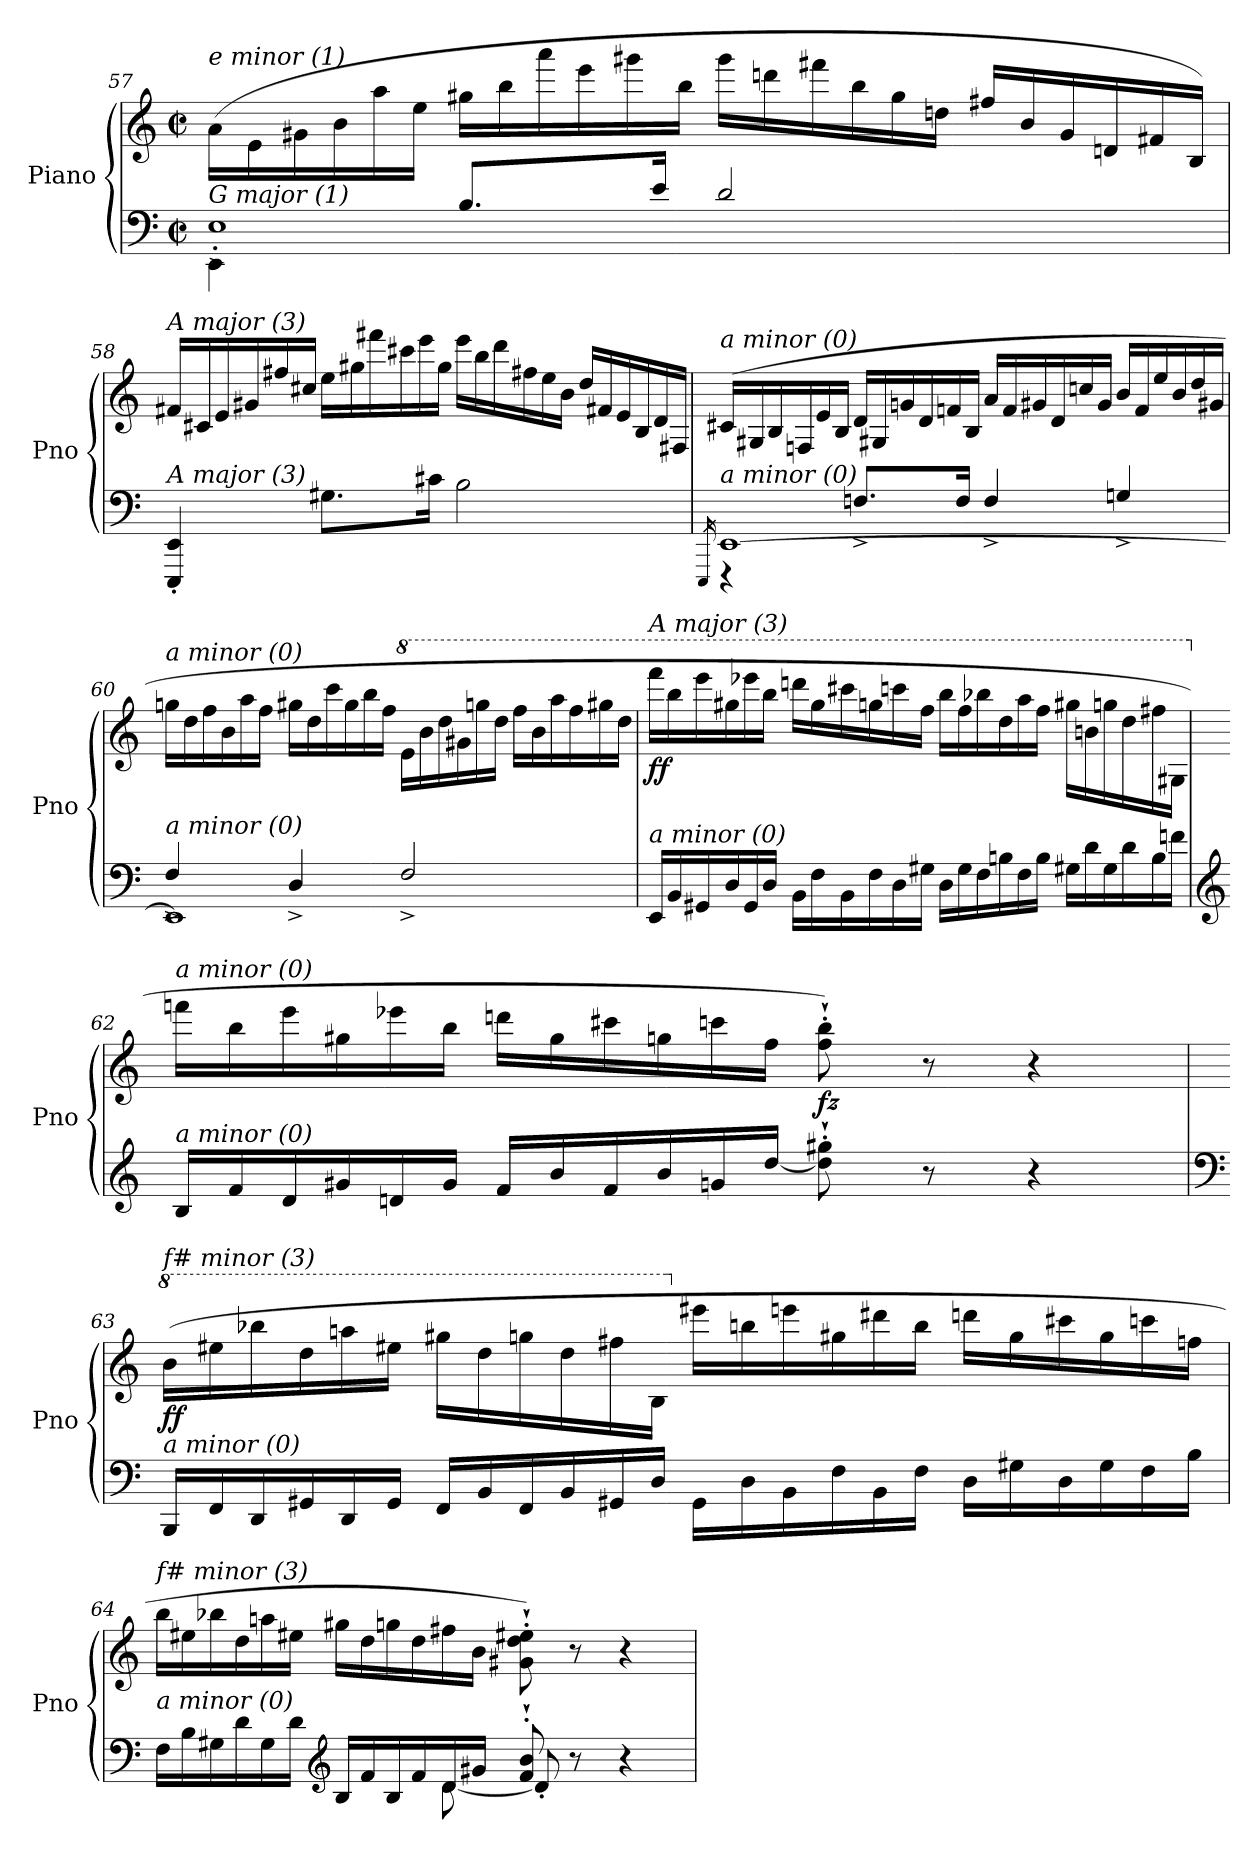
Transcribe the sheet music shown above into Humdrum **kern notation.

**kern	**kern	**dynam
*part1	*part1	*part1
*staff2	*staff1	*staff1/2
*I"Piano	*	*
*I'Pno	*	*
!!LO:LB:g=z
*clefF4	*clefG2	*
*k[]	*k[]	*
*M4/4	*M4/4	*
*met(c|)	*met(c|)	*
=57	=57	=57
*^	*	*
*	*	*Xtuplet	*
!	!	!LO:TX:i:t=e minor (1)	!
!LO:TX:i:t=G major (1)	!	!	!
4EE'\	(1E^	(24a\LL	.
.	.	24e\	.
.	.	24g#X\	.
.	.	24b\	.
.	.	24aa\	.
.	.	24ee\JJ	.
8.B/L	.	24gg#X\LL	.
.	.	24bb\	.
.	.	24aaa\	.
.	.	24eee\	.
.	.	24ggg#X\	.
16e/Jk	.	.	.
.	.	24bb\JJ	.
2d/	.	24ggg#\LL	.
.	.	24dddn\	.
.	.	24fff#X\	.
.	.	24bb\	.
.	.	24gg#\	.
.	.	24ddn\JJ	.
.	.	24ff#X/LL	.
.	.	24b/	.
.	.	24g#/	.
.	.	24dn/	.
.	.	24f#X/	.
.	.	24B/JJ)	.
*v	*v	*	*
!!LO:LB:g=z
=58	=58	=58
!	!LO:TX:i:t=A major (3)	!
!LO:TX:i:t=A major (3)	!	!
4EEE/' 4EE/'	24f#X/LL	.
.	24c#X/	.
.	24e/	.
.	24g#X/	.
.	24ff#X/	.
.	24cc#X/JJ	.
8.G#X\L	24ee\LL	.
.	24gg#X\	.
.	24fff#X\	.
.	24ccc#X\	.
.	24eee\	.
16c#X\Jk	.	.
.	24gg#\JJ	.
2B\	24eee\LL	.
.	24bb\	.
.	24ddd\	.
.	24ff#X\	.
.	24ee\	.
.	24b\JJ	.
.	24dd/LL	.
.	24f#X/	.
.	24e/	.
.	24B/	.
.	24d/	.
.	24F#X/JJ)	.
!!LO:LB:g=z
=59	=59	=59
16qEEE/	.	.
*^	*	*
!	!	!LO:TX:i:t=a minor (0)	!
!LO:TX:i:t=a minor (0)	!	!	!
[1EE	4r	(24c#X/LL	.
.	.	24G#X/	.
.	.	24B/	.
.	.	24Fn/	.
.	.	24e/	.
.	.	24B/JJ	.
.	8.Fn^/L	24d/LL	.
.	.	24G#X/	.
.	.	24gn/	.
.	.	24d/	.
.	.	24fn/	.
.	16F/Jk	.	.
.	.	24B/JJ	.
.	4F^/	24a/LL	.
.	.	24f/	.
.	.	24g#X/	.
.	.	24d/	.
.	.	24ccn/	.
.	.	24g#/JJ	.
.	4Gn^/	24b/LL	.
.	.	24f/	.
.	.	24ee/	.
.	.	24b/	.
.	.	24dd/	.
.	.	24g#X/JJ	.
=60	=60	=60	=60
!	!	!LO:TX:i:t=a minor (0)	!
!LO:TX:i:t=a minor (0)	!	!	!
1EE]	4F^/	24ggn\LL	.
.	.	24dd\	.
.	.	24ff\	.
.	.	24b\	.
.	.	24aa\	.
.	.	24ff\JJ	.
.	4D^/	24gg#X\LL	.
.	.	24dd\	.
.	.	24ccc\	.
.	.	24gg#\	.
.	.	24bb\	.
.	.	24ff\JJ	.
*	*	*8va	*
.	2F^/	24ee\LL	.
.	.	24bb\	.
.	.	24ddd\	.
.	.	24gg#X\	.
.	.	24gggn\	.
.	.	24ddd\JJ	.
.	.	24fff\LL	.
.	.	24bb\	.
.	.	24aaa\	.
.	.	24fff\	.
.	.	24ggg#X\	.
.	.	24ddd\JJ	.
*v	*v	*	*
!!LO:LB:g=z
=61	=61	=61
*Xtuplet	*	*
!	!LO:TX:i:t=A major (3)	!
!LO:TX:i:t=a minor (0)	!	!
!	!	!LO:DY:b
24EE/LL	24ffff\LL	ff
24BB/	24bbb\	.
24GG#X/	24eeee\	.
24D/	24ggg#X\	.
24GG#/	24eeee-Xi\	.
24D/JJ	24bbb\JJ	.
24BB\LL	24ddddn\LL	.
24F\	24ggg#\	.
24BB\	24cccc#X\	.
24F\	24gggn\	.
24D\	24ccccn\	.
24G#X\JJ	24fff\JJ	.
24D\LL	24bbb\LL	.
24G#\	24fff\	.
24F\	24bbb-X\	.
24Bn\	24ddd\	.
24F\	24aaa\	.
24B\JJ	24fff\JJ	.
24G#X\LL	24ggg#X\LL	.
24d\	24bbn\	.
24G#\	24gggn\	.
24d\	24ddd\	.
24B\	24fff#X\	.
24fn\JJ	24g#X\JJ	.
!!LO:PB:g=z
=62	=62	=62
*clefG2	*	*
*	*X8va	*
!	!LO:TX:i:t=a minor (0)	!
!LO:TX:i:t=a minor (0)	!	!
24B/LL	24fffn\LL	.
24f/	24bb\	.
24d/	24eee\	.
24g#X/	24gg#X\	.
24dn/	24eee-Xi\	.
24g#/JJ	24bb\JJ	.
24f/LL	24dddn\LL	.
24b/	24gg#\	.
24f/	24ccc#X\	.
24b/	24ggn\	.
24gn/	24cccn\	.
[24dd/JJ	24ff\JJ	.
!	!	!LO:DY:b
8dd\]`' 8gg#X\`'	8ff\`' 8bb\`')	fz
8r	8r	.
4r	4r	.
!!LO:LB:g=z
=63	=63	=63
*clefF4	*	*
*	*8va	*
!	!LO:TX:i:t=f# minor (3)	!
!LO:TX:i:t=a minor (0)	!	!
!	!	!LO:DY:b
24BBB/LL	(24bb\LL	ff
24FF/	24eee#Xi\	.
24DD/	24bbb-Xi\	.
24GG#X/	24ddd\	.
24DD/	24aaan\	.
24GG#/JJ	24eee#Xi\JJ	.
24FF/LL	24ggg#X\LL	.
24BB/	24ddd\	.
24FF/	24gggn\	.
24BB/	24ddd\	.
24GG#X/	24fff#X\	.
24D/JJ	24b\JJ	.
*	*X8va	*
24GG#\LL	24eee#Xi\LL	.
24D\	24bb\	.
24BB\	24eee\	.
24F\	24gg#X\	.
24BB\	24ddd#X\	.
24F\JJ	24bb\JJ	.
24D\LL	24dddn\LL	.
24G#X\	24gg#\	.
24D\	24ccc#X\	.
24G#\	24gg#\	.
24F\	24cccn\	.
24B\JJ	24ffn\JJ	.
!!LO:LB:g=z
=64	=64	=64
*^	*^	*
!	!	!LO:TX:i:t=f# minor (3)	!	!
!LO:TX:i:t=a minor (0)	!	!	!	!
24F\LL	4ryy	24bb\LL	4ryy	.
24B\	.	24ee#Xi\	.	.
24G#X\	.	24bb-Xi\	.	.
24d\	.	24dd\	.	.
24G#\	.	24aan\	.	.
24d\JJ	.	24ee#Xi\JJ	.	.
*clefG2	*	*	*	*
24B/LL	6ryy	24gg#X\LL	4.ryy	.
24f/	.	24dd\	.	.
24B/	.	24ggn\	.	.
24f/	.	24dd\	.	.
24d/	[12d\	24ff#X\	.	.
24g#X/JJ	.	24b\JJ	.	.
!	!	!	!	!LO:DY:b
8f/`' 8b/`'	8d'/]	8g#X\`' 8dd\`' 8ee#Xi\`')	.	other-dynamics
8r	4.ryy	8r	4.ryy	.
4r	.	4r	.	.
*v	*v	*	*	*
*	*v	*v	*
=	=	=
*-	*-	*-
